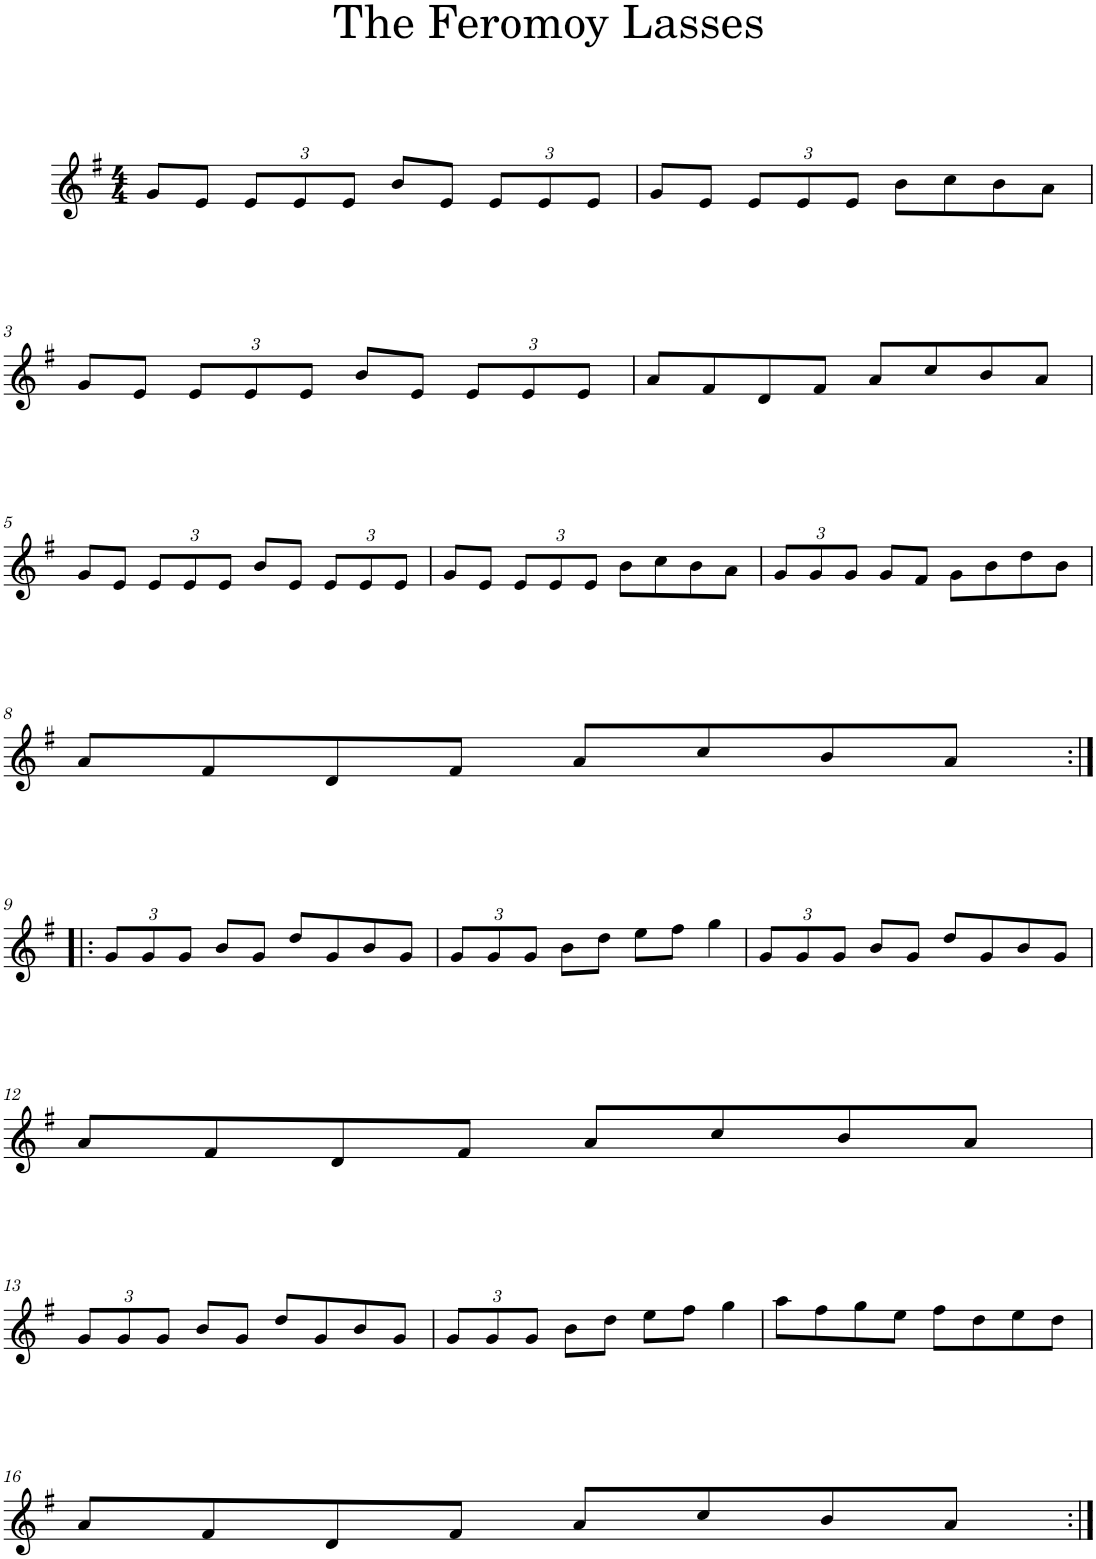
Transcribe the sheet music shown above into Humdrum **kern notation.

**kern
*part1
*staff1
*I"Voice
*I'V
*clefG2
*k[f#]
*M4/4
=1
8g/L
8e/J
*Xbrackettup
12e/L
12e/
12e/J
8b/L
8e/J
12e/L
12e/
12e/J
=2
8g/L
8e/J
12e/L
12e/
12e/J
8b\L
8cc\
8b\
8a\J
!!LO:LB:g=z
=3
8g/L
8e/J
12e/L
12e/
12e/J
8b/L
8e/J
12e/L
12e/
12e/J
=4
8a/L
8f#/
8d/
8f#/J
8a/L
8cc/
8b/
8a/J
!!LO:LB:g=z
=5
8g/L
8e/J
12e/L
12e/
12e/J
8b/L
8e/J
12e/L
12e/
12e/J
=6
8g/L
8e/J
12e/L
12e/
12e/J
8b\L
8cc\
8b\
8a\J
=7
12g/L
12g/
12g/J
8g/L
8f#/J
8g\L
8b\
8dd\
8b\J
!!LO:LB:g=z
=8
8a/L
8f#/
8d/
8f#/J
8a/L
8cc/
8b/
8a/J
!!LO:LB:g=z
=9:|!|:
12g/L
12g/
12g/J
8b/L
8g/J
8dd/L
8g/
8b/
8g/J
=10
12g/L
12g/
12g/J
8b\L
8dd\J
8ee\L
8ff#\J
4gg\
=11
12g/L
12g/
12g/J
8b/L
8g/J
8dd/L
8g/
8b/
8g/J
!!LO:LB:g=z
=12
8a/L
8f#/
8d/
8f#/J
8a/L
8cc/
8b/
8a/J
!!LO:LB:g=z
=13
12g/L
12g/
12g/J
8b/L
8g/J
8dd/L
8g/
8b/
8g/J
=14
12g/L
12g/
12g/J
8b\L
8dd\J
8ee\L
8ff#\J
4gg\
=15
8aa\L
8ff#\
8gg\
8ee\J
8ff#\L
8dd\
8ee\
8dd\J
!!LO:LB:g=z
=16
8a/L
8f#/
8d/
8f#/J
8a/L
8cc/
8b/
8a/J
=:|!
*-
